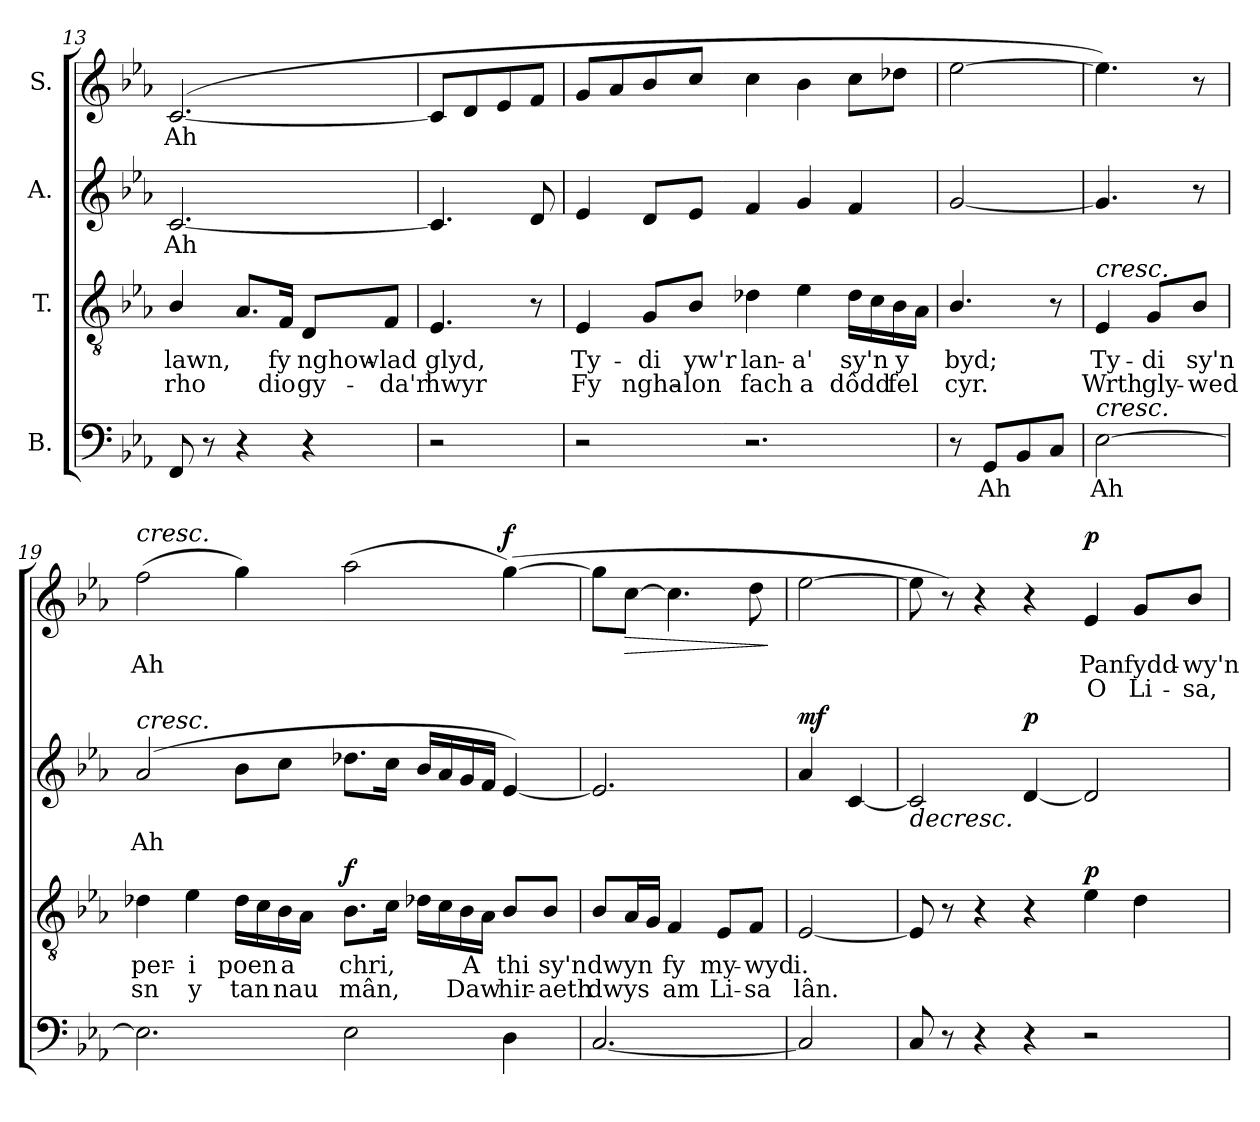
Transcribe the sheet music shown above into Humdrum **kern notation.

**kern	**text	**kern	**text	**text	**dynam	**kern	**text	**dynam	**kern	**text	**text	**dynam
*part4	*part4	*part3	*part3	*part3	*part3	*part2	*part2	*part2	*part1	*part1	*part1	*part1
*staff4	*staff4	*staff3	*staff3	*staff3	*staff3	*staff2	*staff2	*staff2	*staff1	*staff1	*staff1	*staff1
*I"B.	*	*I"T.	*	*	*	*I"A.	*	*	*I"S.	*	*	*
*clefF4	*	*clefGv2	*	*	*	*clefG2	*	*	*clefG2	*	*	*
*k[b-e-a-]	*	*k[b-e-a-]	*	*	*	*k[b-e-a-]	*	*	*k[b-e-a-]	*	*	*
*E-:	*	*E-:	*	*	*	*E-:	*	*	*E-:	*	*	*
=13	=13	=13	=13	=13	=13	=13	=13	=13	=13	=13	=13	=13
!	!	!	!LO:LY:b	!LO:LY:b	!	!	!LO:LY:b	!	!	!LO:LY:b	!	!
8FF/	.	4B-/	lawn,	rho	.	[2.c/	Ah	.	(<[2.c/	Ah	.	.
8r	.	.	.	.	.	.	.	.	.	.	.	.
4r	.	8.A-/L	.	.	.	.	.	.	.	.	.	.
!	!	!	!LO:LY:b	!LO:LY:b	!	!	!	!	!	!	!	!
.	.	16F/Jk	fy	dio	.	.	.	.	.	.	.	.
!	!	!	!LO:LY:b	!LO:LY:b	!	!	!	!	!	!	!	!
4r	.	8D/L	nghow-	-gy-	.	.	.	.	.	.	.	.
!	!	!	!LO:LY:b	!LO:LY:b	!	!	!	!	!	!	!	!
.	.	8F/J	-lad	da'r	.	.	.	.	.	.	.	.
=14	=14	=14	=14	=14	=14	=14	=14	=14	=14	=14	=14	=14
!	!	!	!LO:LY:b	!LO:LY:b	!	!	!	!	!	!	!	!
2r	.	4.E-/	glyd,	hwyr	.	4.c/]	.	.	8c/L]	.	.	.
.	.	.	.	.	.	.	.	.	8d/	.	.	.
.	.	.	.	.	.	.	.	.	8e-/	.	.	.
.	.	8r	.	.	.	8d/	.	.	8f/J	.	.	.
=15	=15	=15	=15	=15	=15	=15	=15	=15	=15	=15	=15	=15
!	!	!	!LO:LY:b	!LO:LY:b	!	!	!	!	!	!	!	!
2r	.	4E-/	Ty-	-Fy	.	4e-/	.	.	8g/L	.	.	.
.	.	.	.	.	.	.	.	.	8a-/	.	.	.
!	!	!	!LO:LY:b	!LO:LY:b	!	!	!	!	!	!	!	!
.	.	8G/L	di	ngha-	.	8d/L	.	.	8b-/	.	.	.
!	!	!	!LO:LY:b	!LO:LY:b	!	!	!	!	!	!	!	!
.	.	8B-/J	-yw'r	lon	.	8e-/J	.	.	8cc/J	.	.	.
!!LO:PB:g=z
=16-	=16-	=16-	=16-	=16-	=16-	=16-	=16-	=16-	=16-	=16-	=16-	=16-
!	!	!	!LO:LY:b	!LO:LY:b	!	!	!	!	!	!	!	!
2.r	.	4d-X\	lan-	-fach	.	4f/	.	.	4cc\	.	.	.
!	!	!	!LO:LY:b	!LO:LY:b	!	!	!	!	!	!	!	!
.	.	4e-\	a'	a	.	4g/	.	.	4b-\	.	.	.
!	!	!	!LO:LY:b	!LO:LY:b	!	!	!	!	!	!	!	!
.	.	16d-\LL	sy'n	dôdd	.	4f/	.	.	8cc\L	.	.	.
.	.	16c\	.	.	.	.	.	.	.	.	.	.
!	!	!	!LO:LY:b	!LO:LY:b	!	!	!	!	!	!	!	!
.	.	16B-\	y	fel	.	.	.	.	8dd-X\J	.	.	.
.	.	16A-\JJ	.	.	.	.	.	.	.	.	.	.
=17	=17	=17	=17	=17	=17	=17	=17	=17	=17	=17	=17	=17
!	!	!	!LO:LY:b	!LO:LY:b	!	!	!	!	!	!	!	!
8r	.	4.B-/	byd;	cyr.	.	[2g/	.	.	[2ee-\	.	.	.
!	!LO:LY:b	!	!	!	!	!	!	!	!	!	!	!
8GG/L	Ah	.	.	.	.	.	.	.	.	.	.	.
8BB-/	.	.	.	.	.	.	.	.	.	.	.	.
8C/J	.	8r	.	.	.	.	.	.	.	.	.	.
=18	=18	=18	=18	=18	=18	=18	=18	=18	=18	=18	=18	=18
!	!	!LO:TX:a:i:t=cresc.	!	!	!	!	!	!	!	!	!	!
!LO:TX:a:i:t=cresc.	!	!	!	!	!	!	!	!	!	!	!	!
!	!LO:LY:b	!	!LO:LY:b	!LO:LY:b	!	!	!	!	!	!	!	!
[2E-\	Ah	4E-/	Ty-	-Wrth	.	4.g/]	.	.	4.ee-\])	.	.	.
!	!	!	!LO:LY:b	!LO:LY:b	!	!	!	!	!	!	!	!
.	.	8G/L	di	gly-	.	.	.	.	.	.	.	.
!	!	!	!LO:LY:b	!LO:LY:b	!	!	!	!	!	!	!	!
.	.	8B-/J	-sy'n	wed	.	8r	.	.	8r	.	.	.
=19	=19	=19	=19	=19	=19	=19	=19	=19	=19	=19	=19	=19
!	!	!	!	!	!	!	!	!	!LO:TX:a:i:t=cresc.	!	!	!
!	!	!	!	!	!	!LO:TX:a:i:t=cresc.	!	!	!	!	!	!
!	!	!	!LO:LY:b	!LO:LY:b	!	!	!LO:LY:b	!	!	!LO:LY:b	!	!
2.E-\]	.	4d-X\	per-	-sn	.	(>2a-/	Ah	.	(>2ff\	Ah	.	.
!	!	!	!LO:LY:b	!LO:LY:b	!	!	!	!	!	!	!	!
.	.	4e-\	i	y	.	.	.	.	.	.	.	.
!	!	!	!LO:LY:b	!LO:LY:b	!	!	!	!	!	!	!	!
.	.	16d-\LL	poen	tan	.	8b-\L	.	.	4gg\)	.	.	.
.	.	16c\	.	.	.	.	.	.	.	.	.	.
!	!	!	!LO:LY:b	!LO:LY:b	!	!	!	!	!	!	!	!
.	.	16B-\	a	nau	.	8cc\J	.	.	.	.	.	.
.	.	16A-\JJ	.	.	.	.	.	.	.	.	.	.
!!LO:LB:g=z
=20-	=20-	=20-	=20-	=20-	=20-	=20-	=20-	=20-	=20-	=20-	=20-	=20-
!	!	!	!LO:LY:b	!LO:LY:b	!LO:DY:b	!	!	!	!	!	!	!
2E-\	.	8.B-\L	chri,	mân,	f	8.dd-X\L	.	.	(>2aa-\	.	.	.
.	.	16c\Jk	.	.	.	16cc\Jk	.	.	.	.	.	.
.	.	16d-X\LL	.	.	.	16b-/LL	.	.	.	.	.	.
.	.	16c\	.	.	.	16a-/	.	.	.	.	.	.
!	!	!	!LO:LY:b	!LO:LY:b	!	!	!	!	!	!	!	!
.	.	16B-\	A	Daw	.	16g/	.	.	.	.	.	.
.	.	16A-\JJ	.	.	.	16f/JJ	.	.	.	.	.	.
!	!	!	!LO:LY:b	!LO:LY:b	!	!	!	!	!	!	!	!LO:DY:b
4D\	.	8B-/L	thi	hir-	.	[4e-/)	.	.	(>[4gg\)	.	.	f
!	!	!	!LO:LY:b	!LO:LY:b	!	!	!	!	!	!	!	!
.	.	8B-/J	-sy'n	aeth	.	.	.	.	.	.	.	.
=21	=21	=21	=21	=21	=21	=21	=21	=21	=21	=21	=21	=21
!	!	!	!LO:LY:b	!LO:LY:b	!	!	!	!	!	!	!	!
[2.C/	.	8B-/L	dwyn	dwys	.	2.e-/]	.	.	8gg\L]	.	.	.
!	!	!	!	!	!	!	!	!	!	!	!	!LO:HP:b
.	.	16A-/L	.	.	.	.	.	.	[8cc\J	.	.	>
.	.	16G/JJ	.	.	.	.	.	.	.	.	.	.
!	!	!	!LO:LY:b	!LO:LY:b	!	!	!	!	!	!	!	!
.	.	4F/	fy	am	.	.	.	.	4.cc\]	.	.	.
!	!	!	!LO:LY:b	!LO:LY:b	!	!	!	!	!	!	!	!
.	.	8E-/L	my-	-Li-	.	.	.	.	.	.	.	.
!	!	!	!LO:LY:b	!LO:LY:b	!	!	!	!	!	!	!	!
.	.	8F/J	-wyd	sa	.	.	.	.	8dd\	.	.	.
.	.	.	.	.	.	.	.	.	.	.	.	]
=22	=22	=22	=22	=22	=22	=22	=22	=22	=22	=22	=22	=22
!	!	!	!LO:LY:b	!LO:LY:b	!	!	!	!LO:DY:b	!	!	!	!
2C/]	.	[2E-/	i.	lân.	.	4a-/	.	mf	[2ee-\	.	.	.
.	.	.	.	.	.	[4c/	.	.	.	.	.	.
=23	=23	=23	=23	=23	=23	=23	=23	=23	=23	=23	=23	=23
!	!	!	!	!	!	!	!	!LO:HP:b	!	!	!	!
8C/	.	8E-/]	.	.	.	2c/]	.	>	8ee-\]	.	.	.
8r	.	8r	.	.	.	.	.	.	8r)	.	.	.
4r	.	4r	.	.	.	.	.	.	4r	.	.	.
!	!	!	!	!	!	!	!	!LO:DY:b	!	!	!	!
4r	.	4r	.	.	.	[4d/	.	p	4r	.	.	.
.	.	.	.	.	.	.	.	]	.	.	.	.
!!LO:PB:g=z
=24-	=24-	=24-	=24-	=24-	=24-	=24-	=24-	=24-	=24-	=24-	=24-	=24-
!	!	!	!	!	!LO:DY:b	!	!	!	!	!LO:LY:b	!LO:LY:b	!LO:DY:b
2r	.	4e-\	.	.	p	2d/]	.	.	4e-/	Pan	O	p
!	!	!	!	!	!	!	!	!	!	!LO:LY:b	!LO:LY:b	!
.	.	4d\	.	.	.	.	.	.	8g/L	fydd-	-Li-	.
!	!	!	!	!	!	!	!	!	!	!LO:LY:b	!LO:LY:b	!
.	.	.	.	.	.	.	.	.	8b-/J	-wy'n	sa,	.
=	=	=	=	=	=	=	=	=	=	=	=	=
*-	*-	*-	*-	*-	*-	*-	*-	*-	*-	*-	*-	*-
